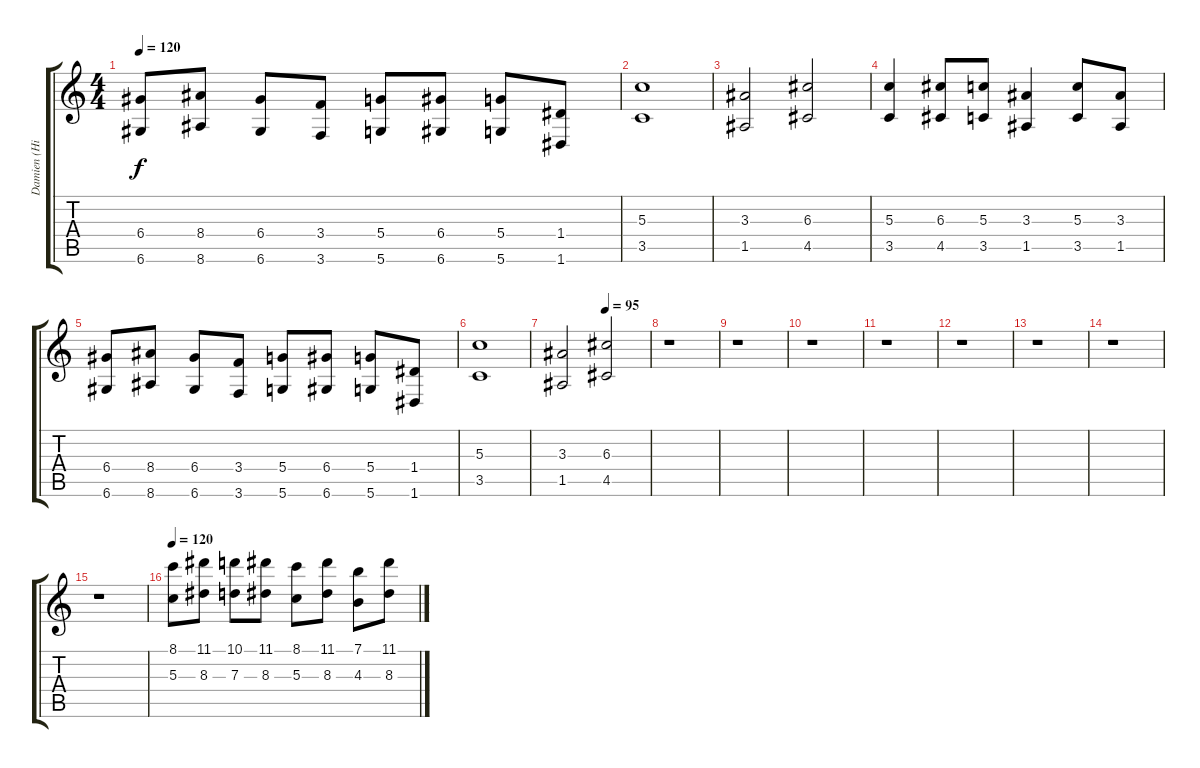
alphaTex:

\track ("Damien (HighKeyb)" "Damien (Hi") {instrument stringensemble1}
\staff {score tabs}
\tuning (E5 B4 G4 D4 A3 D3) {hide}
\ts (4 4)
\tempo 120
\clef g2
\ks c
(6.4 6.6).8{dy f} (8.4 8.6).8 (6.4 6.6).8 (3.4 3.6).8 (5.4 5.6).8 (6.4 6.6).8 (5.4 5.6).8 (1.4 1.6).8 |
(5.3 3.5).1 |
(3.3 1.5).2 (6.3 4.5).2 |
(5.3 3.5).4 (6.3 4.5).8 (5.3 3.5).8 (3.3 1.5).4 (5.3 3.5).8 (3.3 1.5).8 |
(6.4 6.6).8 (8.4 8.6).8 (6.4 6.6).8 (3.4 3.6).8 (5.4 5.6).8 (6.4 6.6).8 (5.4 5.6).8 (1.4 1.6).8 |
(5.3 3.5).1 |
\tempo (95 0.5)
(3.3 1.5).2 (6.3 4.5).2 |
r.1 |
r.1 |
r.1 |
r.1 |
r.1 |
r.1 |
r.1 |
r.1{volume 6} |
\tempo 120
(8.1 5.3).8{volume 9 instrument tremolostrings} (11.1 8.3).8 (10.1 7.3).8 (11.1 8.3).8 (8.1 5.3).8 (11.1 8.3).8 (7.1 4.3).8 (11.1 8.3).8
